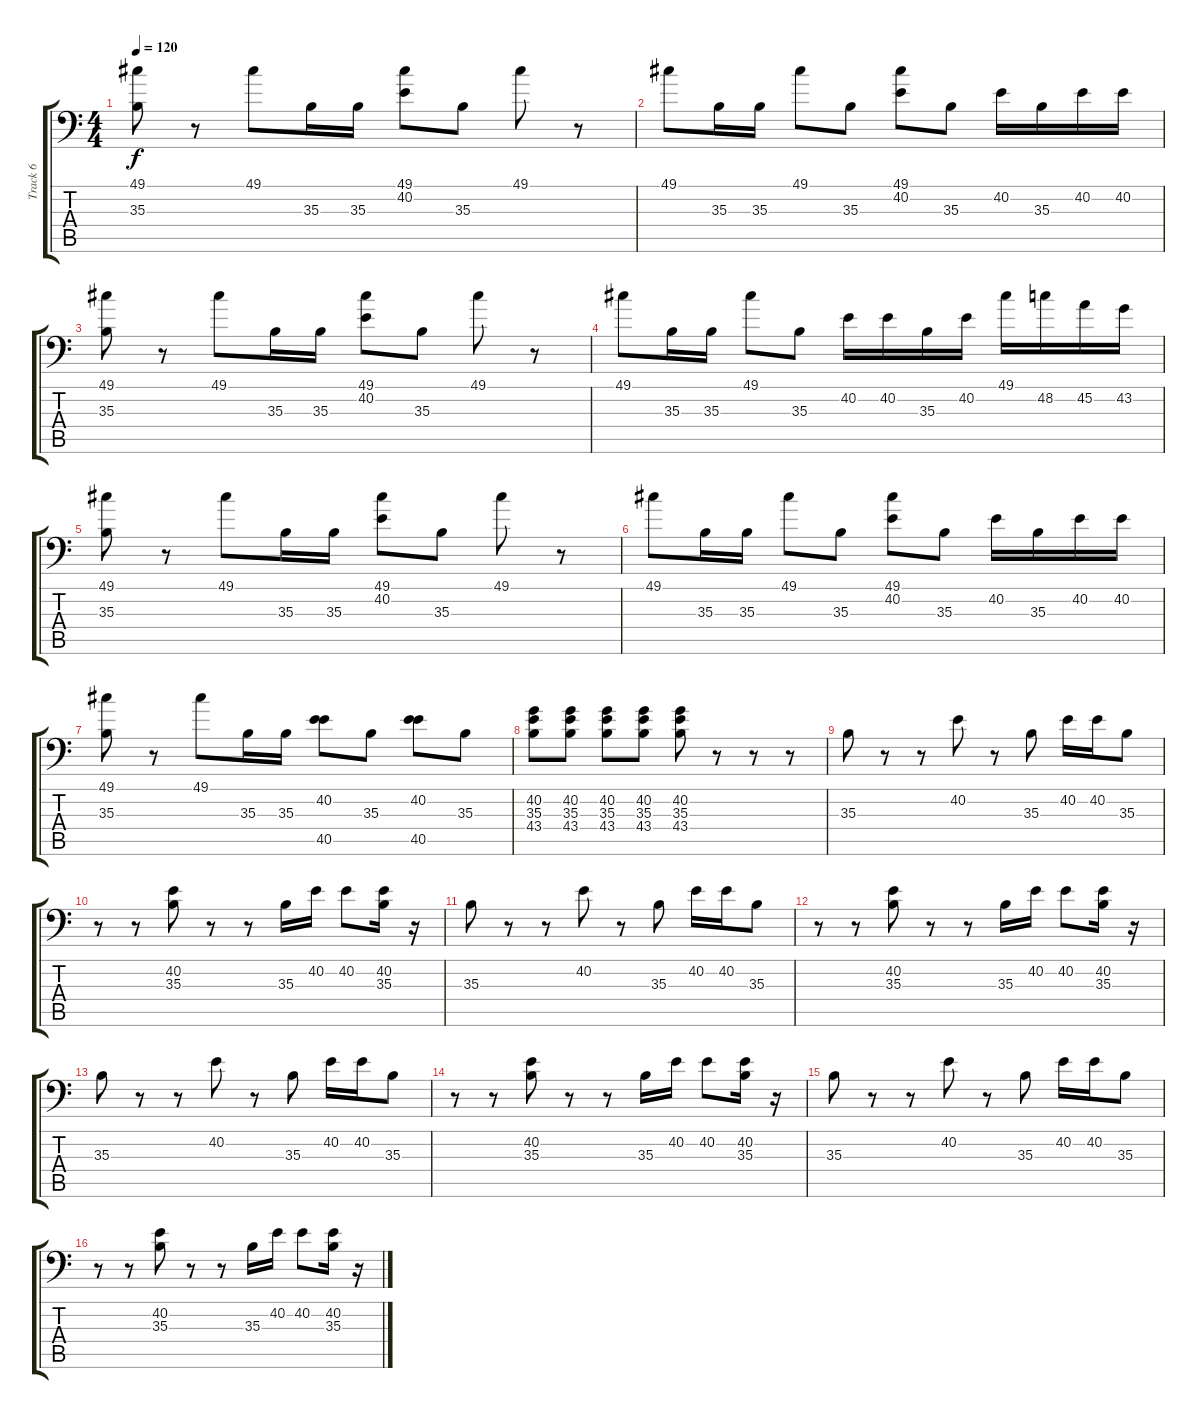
\track ("Track 6" "Track 6") {instrument acousticgrandpiano}
\staff {score tabs}
\tuning (C-1 C-1 C-1 C-1 C-1 C-1) {hide}
\ts (4 4)
\tempo 120
\clef f4
\ks c
(49.1 35.3).8{dy f} r.8 49.1.8 35.3.16 35.3.16 (49.1 40.2).8 35.3.8 49.1.8 r.8 |
49.1.8 35.3.16 35.3.16 49.1.8 35.3.8 (49.1 40.2).8 35.3.8 40.2.16 35.3.16 40.2.16 40.2.16 |
(49.1 35.3).8 r.8 49.1.8 35.3.16 35.3.16 (49.1 40.2).8 35.3.8 49.1.8 r.8 |
49.1.8 35.3.16 35.3.16 49.1.8 35.3.8 40.2.16 40.2.16 35.3.16 40.2.16 49.1.16 48.2.16 45.2.16 43.2.16 |
(49.1 35.3).8 r.8 49.1.8 35.3.16 35.3.16 (49.1 40.2).8 35.3.8 49.1.8 r.8 |
49.1.8 35.3.16 35.3.16 49.1.8 35.3.8 (49.1 40.2).8 35.3.8 40.2.16 35.3.16 40.2.16 40.2.16 |
(49.1 35.3).8 r.8 49.1.8 35.3.16 35.3.16 (40.2 40.5).8 35.3.8 (40.2 40.5).8 35.3.8 |
(40.2 35.3 43.4).8 (40.2 35.3 43.4).8 (40.2 35.3 43.4).8 (40.2 35.3 43.4).8 (40.2 35.3 43.4).8 r.8 r.8 r.8 |
35.3.8 r.8 r.8 40.2.8 r.8 35.3.8 40.2.16 40.2.16 35.3.8 |
r.8 r.8 (40.2 35.3).8 r.8 r.8 35.3.16 40.2.16 40.2.8 (40.2 35.3).16 r.16 |
35.3.8 r.8 r.8 40.2.8 r.8 35.3.8 40.2.16 40.2.16 35.3.8 |
r.8 r.8 (40.2 35.3).8 r.8 r.8 35.3.16 40.2.16 40.2.8 (40.2 35.3).16 r.16 |
35.3.8 r.8 r.8 40.2.8 r.8 35.3.8 40.2.16 40.2.16 35.3.8 |
r.8 r.8 (40.2 35.3).8 r.8 r.8 35.3.16 40.2.16 40.2.8 (40.2 35.3).16 r.16 |
35.3.8 r.8 r.8 40.2.8 r.8 35.3.8 40.2.16 40.2.16 35.3.8 |
r.8 r.8 (40.2 35.3).8 r.8 r.8 35.3.16 40.2.16 40.2.8 (40.2 35.3).16 r.16
